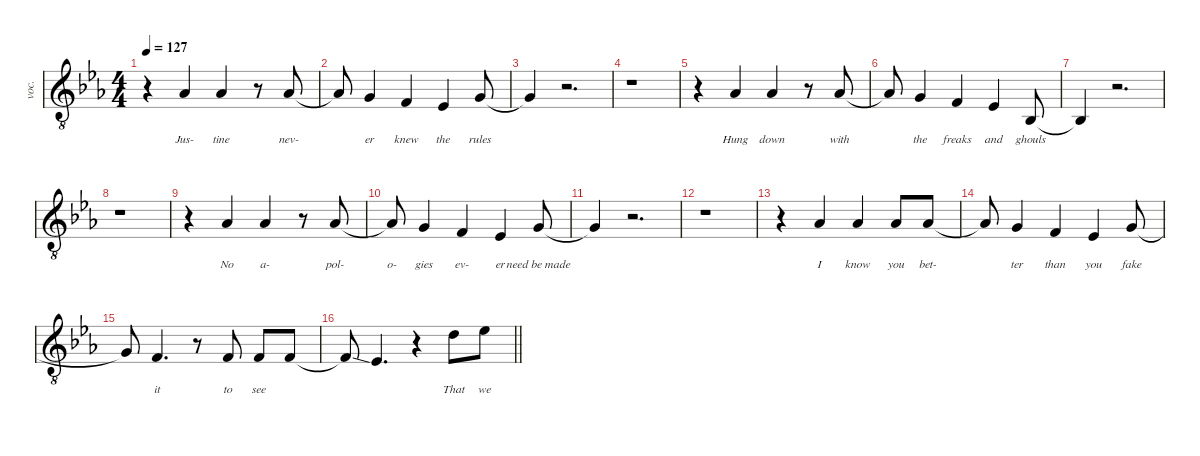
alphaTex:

\defaultSystemsLayout 4
\hideDynamics
\bracketExtendMode nobrackets
\otherSystemsTrackNameOrientation horizontal
\track ("Vox" "voc.") {defaultSystemsLayout 4 instrument altosax}
\staff {score}
\tuning (Eb4 Bb3 Gb3 Db3 Ab2 Eb2)
\ts (4 4)
\tempo 127
\clef g2
\ottava 8vb
\ks eb
r.4{dy f beam Down} 2.3{acc b}.4{lyrics (0 "Jus-") lyrics (1 "") lyrics (2 "") lyrics (3 "") lyrics (4 "") beam Up} 2.3{acc b}.4{lyrics (0 "tine") lyrics (1 "") lyrics (2 "") lyrics (3 "") lyrics (4 "") beam Up} r.8{beam Up} 2.3{acc b}.8{lyrics (0 "nev-") lyrics (1 "") lyrics (2 "") lyrics (3 "") lyrics (4 "") beam Up} |
2.3{t acc b}.8{beam Up} 1.3{acc forcenatural}.4{lyrics (0 "er") lyrics (1 "") lyrics (2 "") lyrics (3 "") lyrics (4 "") beam Up} 4.4{acc forcenatural}.4{lyrics (0 "knew") lyrics (1 "") lyrics (2 "") lyrics (3 "") lyrics (4 "") beam Up} 2.4{acc b}.4{lyrics (0 "the") lyrics (1 "") lyrics (2 "") lyrics (3 "") lyrics (4 "") beam Up} 6.4{acc forcenatural}.8{lyrics (0 "rules") lyrics (1 "") lyrics (2 "") lyrics (3 "") lyrics (4 "") beam Up} |
6.4{t acc forcenatural}.4{beam Up} r.2{d beam Up} |
r.1{beam Down} |
r.4{beam Down} 2.3{acc b}.4{lyrics (0 "Hung") lyrics (1 "") lyrics (2 "") lyrics (3 "") lyrics (4 "") beam Up} 2.3{acc b}.4{lyrics (0 "down") lyrics (1 "") lyrics (2 "") lyrics (3 "") lyrics (4 "") beam Up} r.8{beam Up} 2.3{acc b}.8{lyrics (0 "with") lyrics (1 "") lyrics (2 "") lyrics (3 "") lyrics (4 "") beam Up} |
2.3{t acc b}.8{beam Up} 1.3{acc forcenatural}.4{lyrics (0 "the") lyrics (1 "") lyrics (2 "") lyrics (3 "") lyrics (4 "") beam Up} 4.4{acc forcenatural}.4{lyrics (0 "freaks") lyrics (1 "") lyrics (2 "") lyrics (3 "") lyrics (4 "") beam Up} 2.4{acc b}.4{lyrics (0 "and") lyrics (1 "") lyrics (2 "") lyrics (3 "") lyrics (4 "") beam Up} 2.5{acc b}.8{lyrics (0 "ghouls") lyrics (1 "") lyrics (2 "") lyrics (3 "") lyrics (4 "") beam Up} |
2.5{t acc b}.4{beam Up} r.2{d beam Up} |
r.1{beam Down} |
r.4{beam Down} 2.3{acc b}.4{lyrics (0 "No") lyrics (1 "") lyrics (2 "") lyrics (3 "") lyrics (4 "") beam Up} 2.3{acc b}.4{lyrics (0 "a-") lyrics (1 "") lyrics (2 "") lyrics (3 "") lyrics (4 "") beam Up} r.8{beam Up} 2.3{acc b}.8{lyrics (0 "pol-") lyrics (1 "") lyrics (2 "") lyrics (3 "") lyrics (4 "") beam Up} |
2.3{t acc b}.8{lyrics (0 "o-") lyrics (1 "") lyrics (2 "") lyrics (3 "") lyrics (4 "") beam Up} 1.3{acc forcenatural}.4{lyrics (0 "gies") lyrics (1 "") lyrics (2 "") lyrics (3 "") lyrics (4 "") beam Up} 4.4{acc forcenatural}.4{lyrics (0 "ev-") lyrics (1 "") lyrics (2 "") lyrics (3 "") lyrics (4 "") beam Up} 2.4{acc b}.4{lyrics (0 "er") lyrics (1 "") lyrics (2 "") lyrics (3 "") lyrics (4 "") beam Up} 6.4{acc forcenatural}.8{lyrics (0 "need be made") lyrics (1 "") lyrics (2 "") lyrics (3 "") lyrics (4 "") beam Up} |
6.4{t acc forcenatural}.4{beam Up} r.2{d beam Up} |
r.1{beam Down} |
r.4{beam Down} 2.3{acc b}.4{lyrics (0 "I") lyrics (1 "") lyrics (2 "") lyrics (3 "") lyrics (4 "") beam Up} 2.3{acc b}.4{lyrics (0 "know") lyrics (1 "") lyrics (2 "") lyrics (3 "") lyrics (4 "") beam Up} 2.3{acc b}.8{lyrics (0 "you") lyrics (1 "") lyrics (2 "") lyrics (3 "") lyrics (4 "") dy mf beam Up} 2.3{acc b}.8{lyrics (0 "bet-") lyrics (1 "") lyrics (2 "") lyrics (3 "") lyrics (4 "") dy f beam Up} |
2.3{t acc b}.8{beam Up} 1.3{acc forcenatural}.4{lyrics (0 "ter") lyrics (1 "") lyrics (2 "") lyrics (3 "") lyrics (4 "") beam Up} 4.4{acc forcenatural}.4{lyrics (0 "than") lyrics (1 "") lyrics (2 "") lyrics (3 "") lyrics (4 "") beam Up} 2.4{acc b}.4{lyrics (0 "you") lyrics (1 "") lyrics (2 "") lyrics (3 "") lyrics (4 "") beam Up} 6.4{acc forcenatural}.8{lyrics (0 "fake") lyrics (1 "") lyrics (2 "") lyrics (3 "") lyrics (4 "") beam Up} |
6.4{t acc forcenatural}.8{beam Up} 4.4{acc forcenatural}.4{d lyrics (0 "it") lyrics (1 "") lyrics (2 "") lyrics (3 "") lyrics (4 "") dy ff beam Up} r.8{beam Up} 4.4{acc forcenatural}.8{lyrics (0 "to") lyrics (1 "") lyrics (2 "") lyrics (3 "") lyrics (4 "") dy f beam Up} 4.4{acc forcenatural}.8{lyrics (0 "see") lyrics (1 "") lyrics (2 "") lyrics (3 "") lyrics (4 "") beam Up} 4.4{acc forcenatural}.8{beam Up} |
\barLineRight lightlight
4.4{ss t acc forcenatural}.8{beam Up} 2.4{acc b}.4{d dy ff beam Up} r.4{beam Up} 4.2{acc forcenatural}.8{lyrics (0 "That") lyrics (1 "") lyrics (2 "") lyrics (3 "") lyrics (4 "") dy f beam Down} 5.2{acc b}.8{lyrics (0 "we") lyrics (1 "") lyrics (2 "") lyrics (3 "") lyrics (4 "") beam Down}
